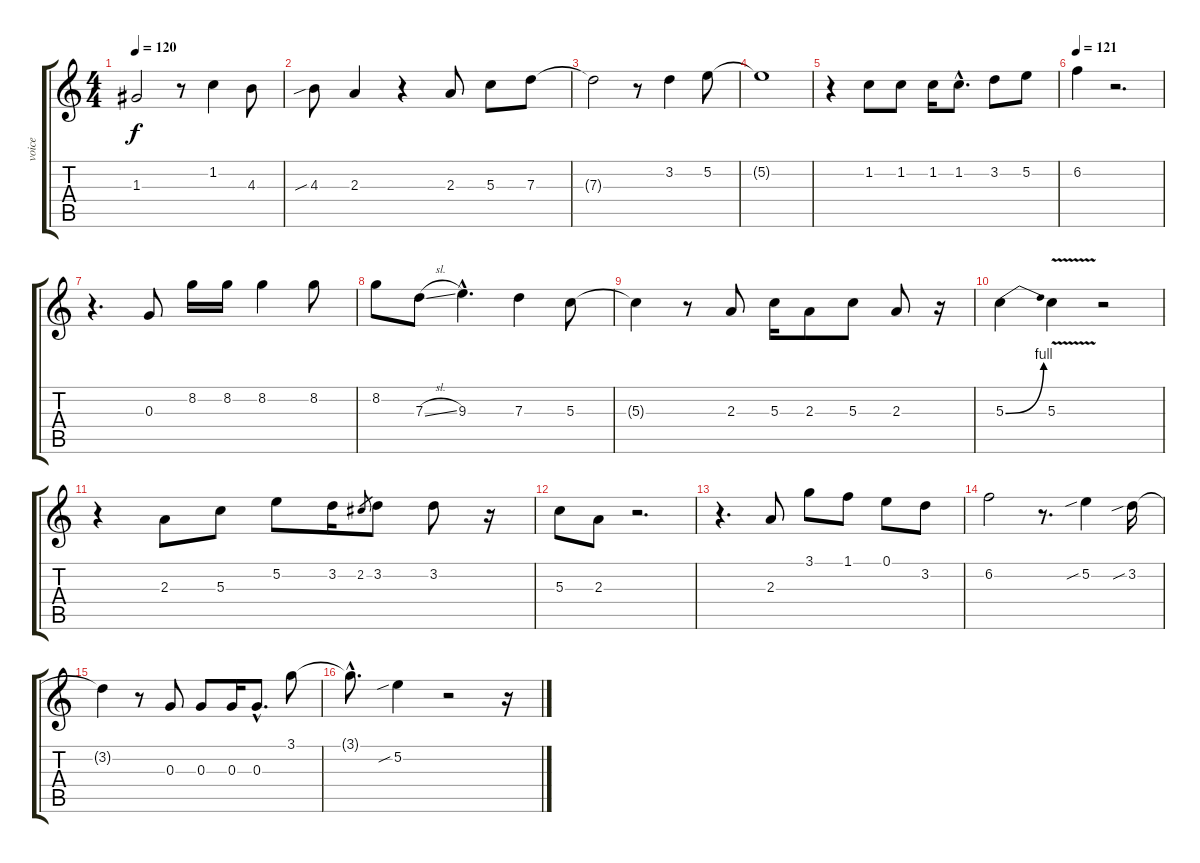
\track ("voice" "voice") {instrument acousticguitarnylon}
\staff {score tabs}
\tuning (E4 B3 G3 D3 A2 E2) {hide}
\ts (4 4)
\tempo 120
\clef g2
\ks c
1.3.2{dy f} r.8 1.2.4 4.3.8 |
4.3{sib}.8 2.3.4 r.4 2.3.8 5.3.8 7.3.8 |
7.3{t}.2 r.8 3.2.4 5.2.8 |
5.2{t}.1 |
r.4 1.2.8 1.2.8 1.2.16 1.2{hac}.8{d} 3.2.8 5.2.8 |
\tempo 121
6.2.4 r.2{d} |
r.4{d} 0.3.8 8.2.16 8.2.16 8.2.4 8.2.8 |
8.2.8 7.3{sl}.8 9.3{hac}.4{d} 7.3.4 5.3.8 |
5.3{t}.4 r.8 2.3.8 5.3.16 2.3.8 5.3.8 2.3.8 r.16 |
5.3{be (bend 0 0 60 4)}.4 5.3{v}.4 r.2 |
r.4 2.3.8 5.3.8 5.2.8 3.2.16 2.2.8{gr} 3.2.8 3.2.8 r.16 |
5.3.8 2.3.8 r.2{d} |
r.4{d} 2.3.8 3.1.8 1.1.8 0.1.8 3.2.8 |
6.2.2 r.8{d} 5.2{sib}.4 3.2{sib}.16 |
3.2{t}.4 r.8 0.3.8 0.3.8 0.3.16 0.3{hac}.8{d} 3.1.8 |
3.1{hac t}.8{d} 5.2{sib}.4 r.2 r.16
